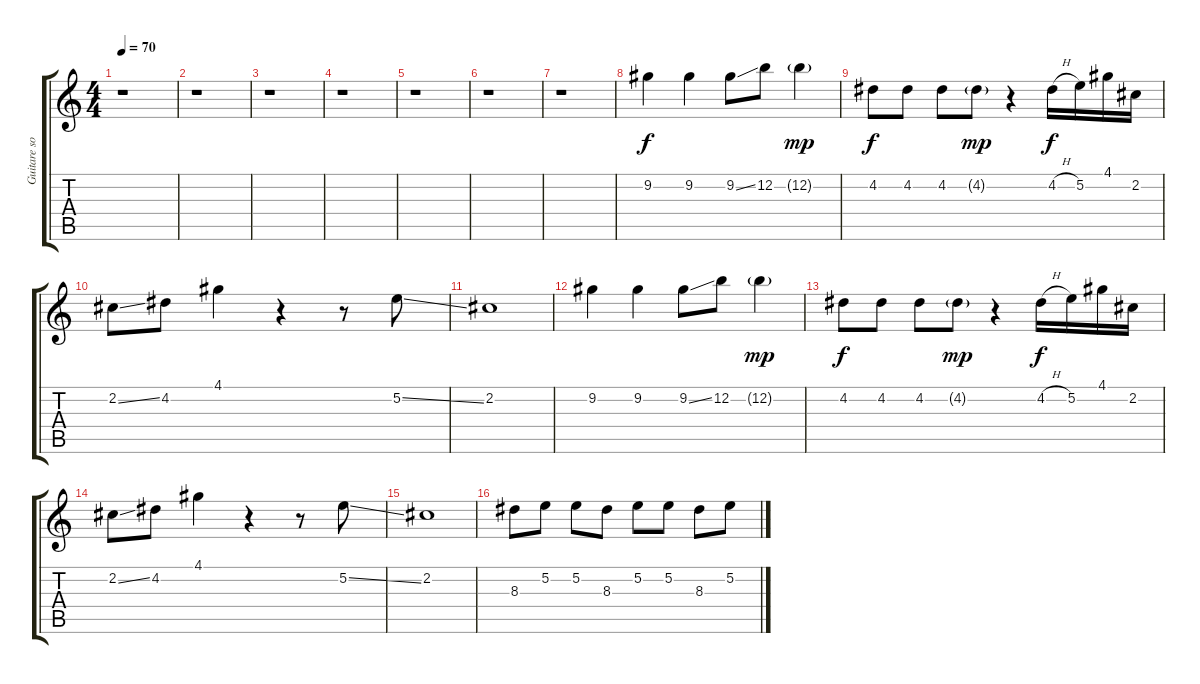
\track ("Guitare solo" "Guitare so") {instrument overdrivenguitar}
\staff {score tabs}
\tuning (E4 B3 G3 D3 A2 E2) {hide}
\ts (4 4)
\tempo 70
\clef g2
\ks c
r.1{dy f} |
r.1 |
r.1 |
r.1 |
r.1 |
r.1 |
r.1 |
9.2.4 9.2.4 9.2{ss}.8 12.2.8 12.2{g}.4{dy mp} |
4.2.8{dy f} 4.2.8 4.2.8 4.2{g}.8{dy mp} r.4 4.2{h}.16{dy f} 5.2.16 4.1.16 2.2.16 |
2.2{ss}.8 4.2.8 4.1.4 r.4 r.8 5.2{ss}.8 |
2.2.1 |
9.2.4 9.2.4 9.2{ss}.8 12.2.8 12.2{g}.4{dy mp} |
4.2.8{dy f} 4.2.8 4.2.8 4.2{g}.8{dy mp} r.4 4.2{h}.16{dy f} 5.2.16 4.1.16 2.2.16 |
2.2{ss}.8 4.2.8 4.1.4 r.4 r.8 5.2{ss}.8 |
2.2.1 |
8.3.8 5.2.8 5.2.8 8.3.8 5.2.8 5.2.8 8.3.8 5.2.8
